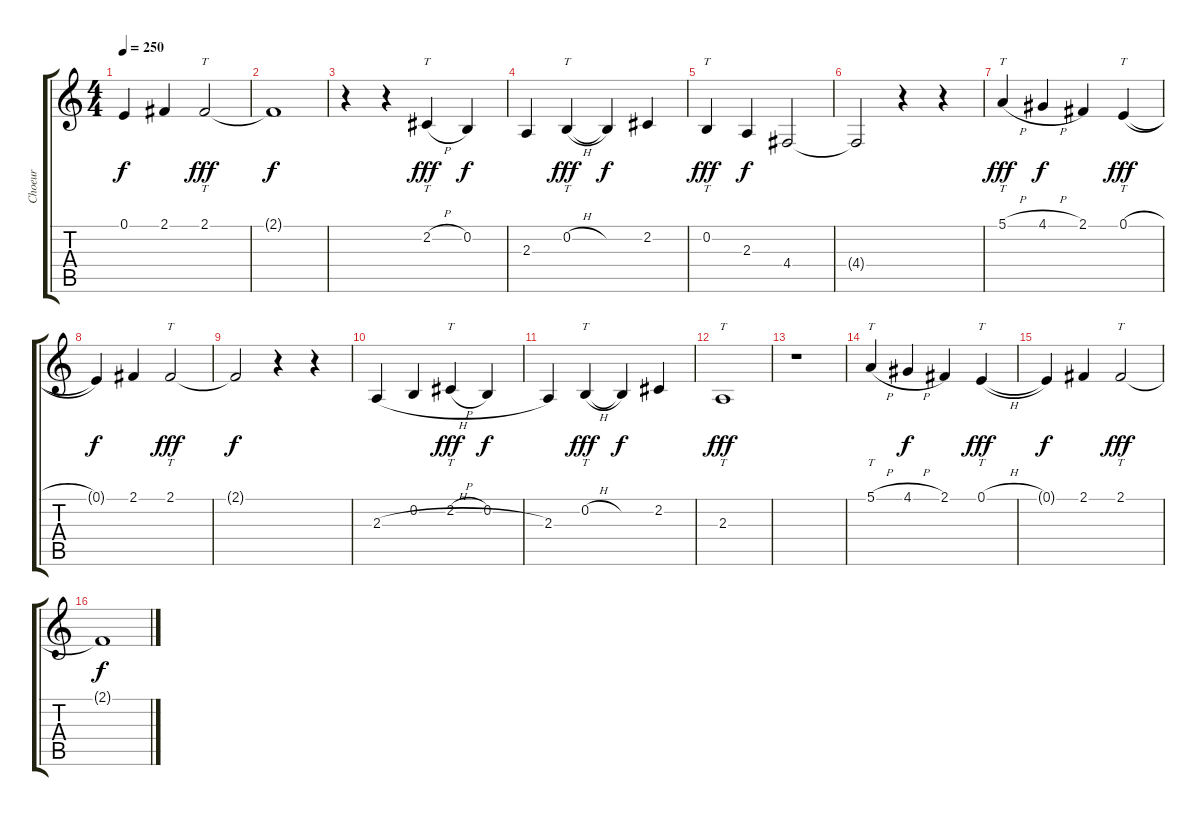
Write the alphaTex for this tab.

\track ("Choeur" "Choeur") {instrument choiraahs}
\staff {score tabs}
\tuning (E4 B3 G3 D3 A2 E2) {hide}
\ts (4 4)
\tempo 250
\clef g2
\ks c
0.1{t}.4{dy f} 2.1.4 2.1.2{tt dy fff} |
2.1{t}.1{dy f} |
r.4 r.4 2.2{h}.4{tt dy fff} 0.2.4{dy f} |
2.3.4 0.2{h}.4{tt dy fff} 0.2{t}.4{dy f} 2.2.4 |
0.2.4{tt dy fff} 2.3.4{dy f} 4.4.2 |
4.4{t}.2 r.4 r.4 |
5.1{h}.4{tt dy fff} 4.1{h}.4{dy f} 2.1.4 0.1{h}.4{tt dy fff} |
0.1{t}.4{dy f} 2.1.4 2.1.2{tt dy fff} |
2.1{t}.2{dy f} r.4 r.4 |
2.3{h}.4 0.2.4 2.2{h}.4{tt dy fff} 0.2.4{dy f} |
2.3.4 0.2{h}.4{tt dy fff} 0.2{t}.4{dy f} 2.2.4 |
2.3.1{tt dy fff} |
r.1 |
5.1{h}.4{tt} 4.1{h}.4{dy f} 2.1.4 0.1{h}.4{tt dy fff} |
0.1{t}.4{dy f} 2.1.4 2.1.2{tt dy fff} |
2.1{t}.1{dy f}
